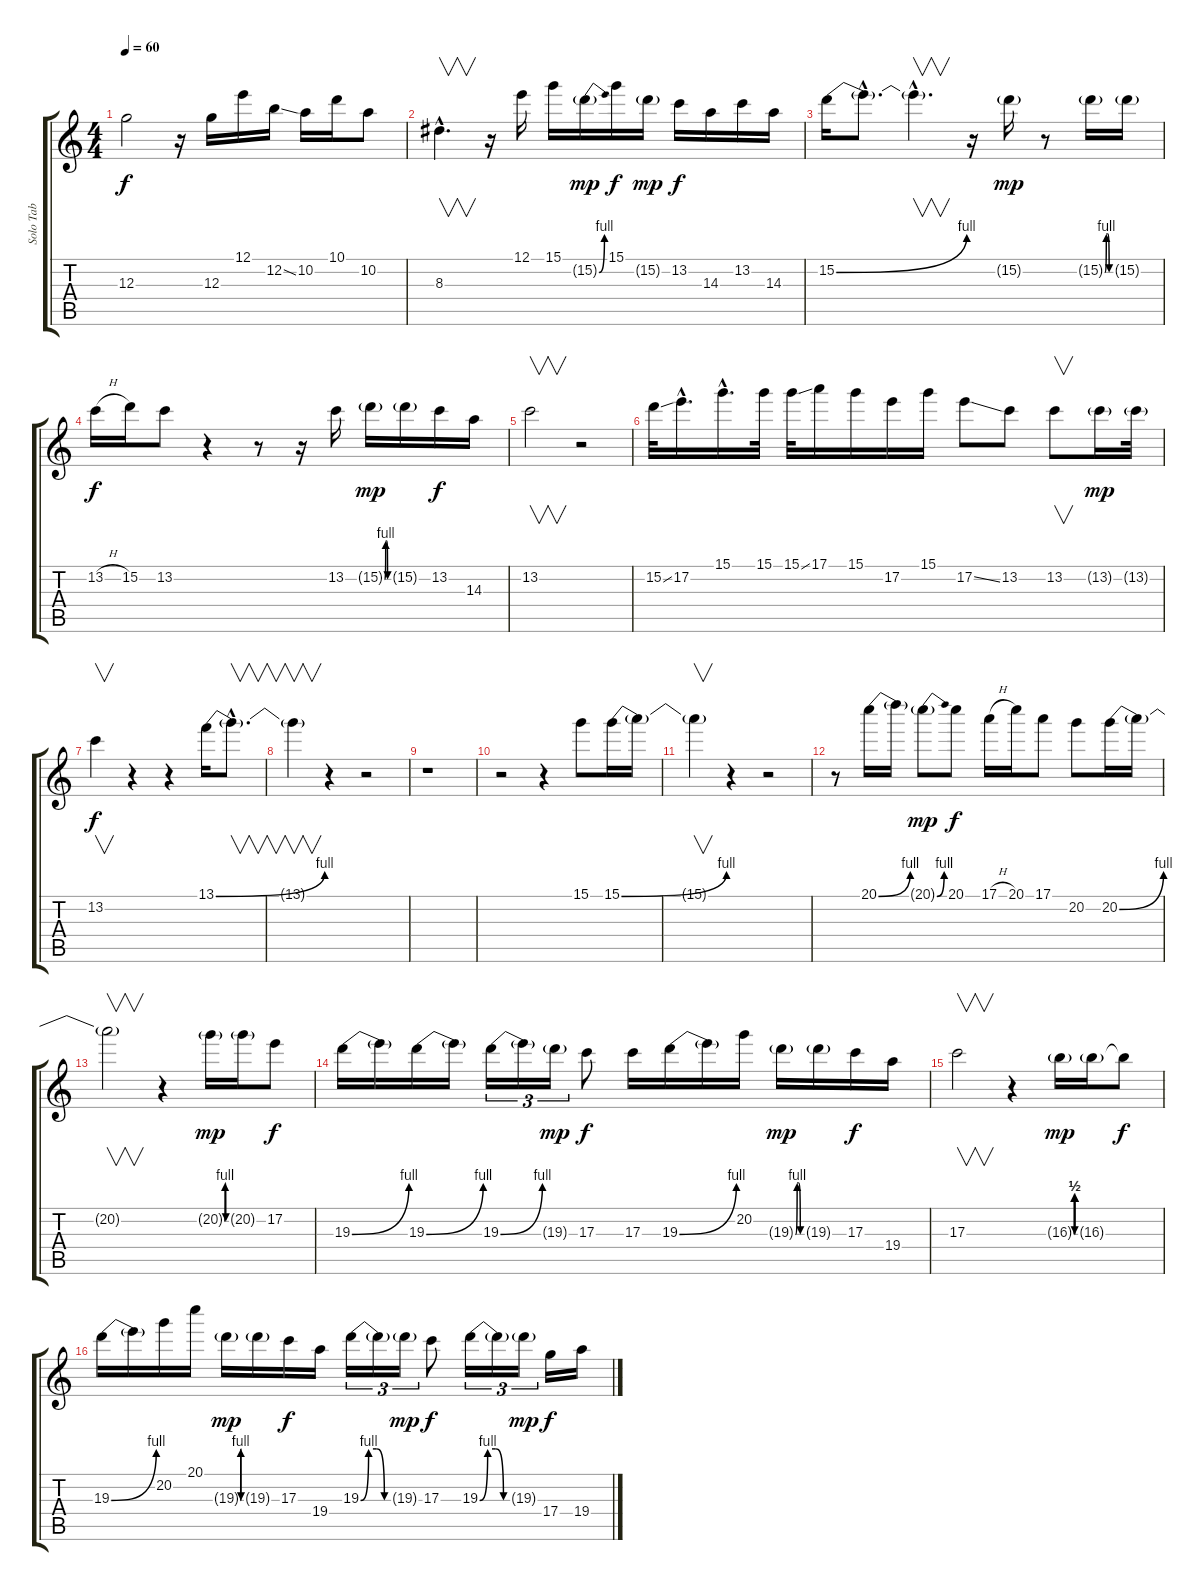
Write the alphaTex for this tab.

\track ("Solo Tab" "Solo Tab") {instrument overdrivenguitar}
\staff {score tabs}
\tuning (E4 B3 G3 D3 A2 E2) {hide}
\ts (4 4)
\tempo 60
\clef g2
\ks c
12.3.2{dy f} r.16 12.3.16 12.1.16 12.2{ss}.16 10.2.16 10.1.16 10.2.8 |
8.3{hac}.4{v d} r.16 12.1.16 15.1.16 15.2{be (bend 0 0 60 4) g}.16{dy mp} 15.1.16{dy f} 15.2{g}.16{dy mp} 13.2.16{dy f} 14.3.16 13.2.16 14.3.16 |
15.2{be (bend 0 0 60 4)}.16 15.2{hac t}.8{d} 15.2{hac t}.4{v d} r.16 15.2{g}.16{dy mp} r.8 15.2{be (custom 0 0 15 4 30 4 45 0 60 0) g}.16 15.2{g}.16 |
13.2{h}.16{dy f} 15.2.16 13.2.8 r.4 r.8 r.16 13.2.16 15.2{be (custom 0 0 15 4 30 4 45 0 60 0) g}.16{dy mp} 15.2{g}.16 13.2.16{dy f} 14.3.16 |
13.2.2{v} r.2 |
15.2{ss}.32 17.2{hac}.16{d} 15.1{hac}.16{d} 15.1.32 15.1{ss}.32 17.1.16 15.1.16 17.2.16 15.1.16 17.2{ss}.8 13.2.8 13.2.8{v} 13.2{g}.16{dy mp} 13.2{g}.32 |
13.2.4{v dy f} r.4 r.4 13.1{be (bend 0 0 60 4)}.16 13.1{hac t}.8{v d} |
13.1{t}.4{v} r.4 r.2 |
r.1 |
r.2 r.4 15.1.8 15.1{be (bend 0 0 60 4)}.16 15.1{t}.16 |
15.1{t}.4{v} r.4 r.2 |
r.8 20.1{be (bend 0 0 60 4)}.16 20.1{t}.16 20.1{be (bend 0 0 60 4) g}.8{dy mp} 20.1.8{dy f} 17.1{h}.16 20.1.16 17.1.8 20.2.8 20.2{be (bend 0 0 60 4)}.16 20.2{t}.16 |
20.2{t}.2{v} r.4 20.2{be (custom 0 0 15 4 30 4 45 0 60 0) g}.16{dy mp} 20.2{g}.16 17.2.8{dy f} |
19.3{be (bend 0 0 60 4)}.16 19.3{t}.16 19.3{be (bend 0 0 60 4)}.16 19.3{t}.16 19.3{be (bend 0 0 60 4)}.16{tu (3 2)} 19.3{t}.16{tu (3 2)} 19.3{g}.16{tu (3 2) dy mp} 17.3.8{dy f} 17.3.16 19.3{be (bend 0 0 60 4)}.16 19.3{t}.16 20.2.16 19.3{be (custom 0 0 15 4 30 4 45 0 60 0) g}.16{dy mp} 19.3{g}.16 17.3.16{dy f} 19.4.16 |
17.3.2{v} r.4 16.3{be (custom 0 0 10 2 20 2 30 0 40 0 50 2 60 2) g}.16{dy mp} 16.3{g}.16 16.3{t}.8{dy f} |
19.3{be (bend 0 0 60 4)}.16 19.3{t}.16 20.2.16 20.1.16 19.3{be (custom 0 0 15 4 30 4 45 0 60 0) g}.16{dy mp} 19.3{g}.16 17.3.16{dy f} 19.4.16 19.3{be (custom 0 0 15 4 30 4 45 0 60 0)}.16{tu (3 2)} 19.3{t}.16{tu (3 2)} 19.3{g}.16{tu (3 2) dy mp} 17.3.8{dy f} 19.3{be (custom 0 0 15 4 30 4 45 0 60 0)}.16{tu (3 2)} 19.3{t}.16{tu (3 2)} 19.3{g}.16{tu (3 2) dy mp} 17.4.16{dy f} 19.4.16
